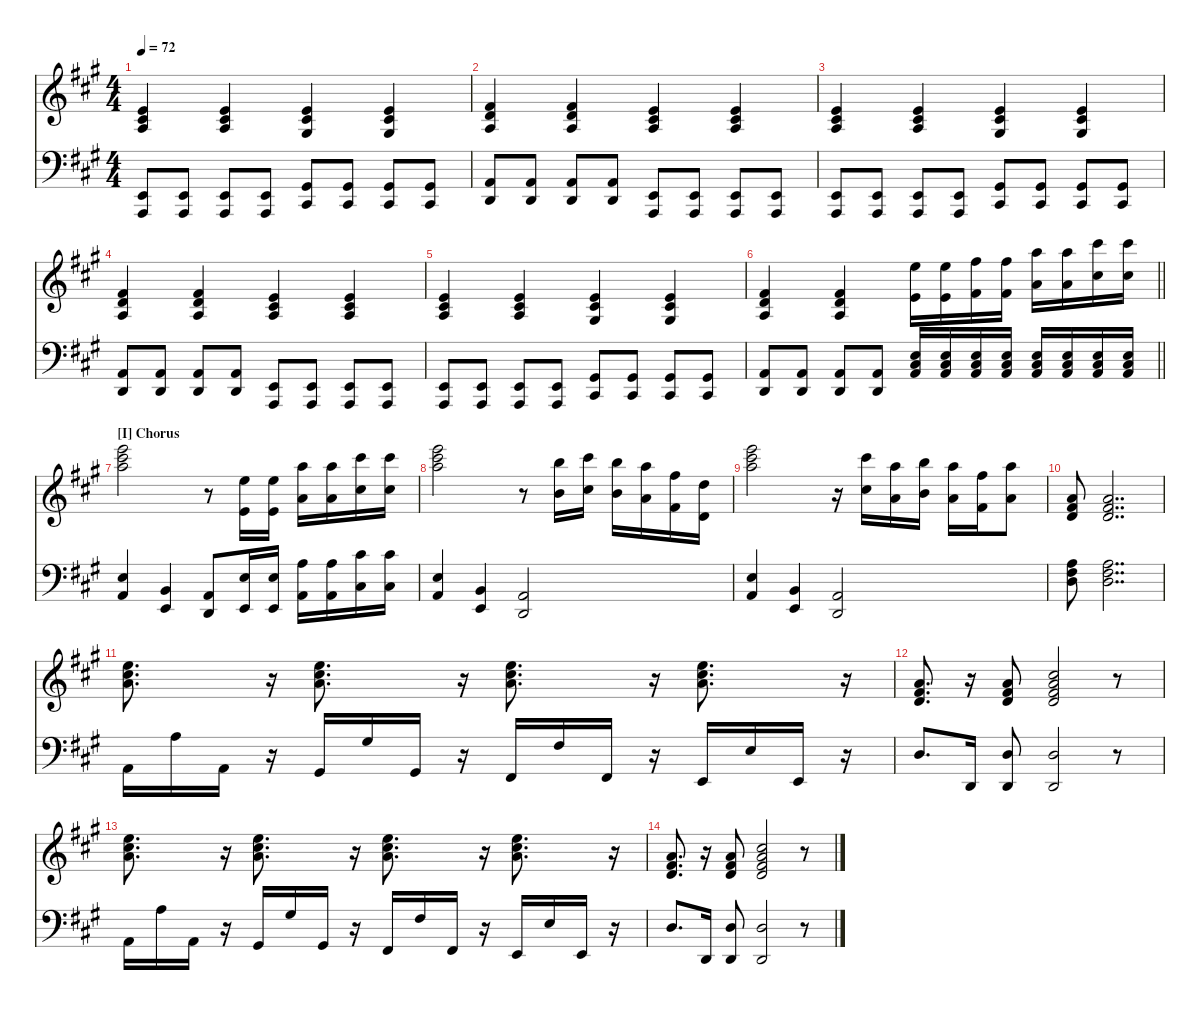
\hideDynamics
\bracketExtendMode nobrackets
\singleTrackTrackNamePolicy hidden
\multiTrackTrackNamePolicy hidden
\otherSystemsTrackNameOrientation horizontal
\track ("Acoustic Piano" "A-Piano") {instrument acousticgrandpiano}
\staff {score}
\tuning (E4 B3 G3 D3 A2 E2)
\ts (4 4)
\tempo 72
\clef g2
\ks a
(2.3{acc forcenatural} 2.2{acc #} 0.1{acc forcenatural}).4{dy mf beam Up} (2.3{acc forcenatural} 2.2{acc #} 0.1{acc forcenatural}).4{beam Up} (1.3{acc #} 2.2{acc #} 0.1{acc forcenatural}).4{beam Up} (1.3{acc #} 2.2{acc #} 0.1{acc forcenatural}).4{beam Up} |
(2.3{acc forcenatural} 3.2{acc forcenatural} 2.1{acc #}).4{beam Up} (2.3{acc forcenatural} 3.2{acc forcenatural} 2.1{acc #}).4{beam Up} (2.3{acc forcenatural} 2.2{acc #} 0.1{acc forcenatural}).4{beam Up} (2.3{acc forcenatural} 2.2{acc #} 0.1{acc forcenatural}).4{beam Up} |
(2.3{acc forcenatural} 2.2{acc #} 0.1{acc forcenatural}).4{beam Up} (2.3{acc forcenatural} 2.2{acc #} 0.1{acc forcenatural}).4{beam Up} (1.3{acc #} 2.2{acc #} 0.1{acc forcenatural}).4{beam Up} (1.3{acc #} 2.2{acc #} 0.1{acc forcenatural}).4{beam Up} |
(2.3{acc forcenatural} 3.2{acc forcenatural} 2.1{acc #}).4{beam Up} (2.3{acc forcenatural} 3.2{acc forcenatural} 2.1{acc #}).4{beam Up} (2.3{acc forcenatural} 2.2{acc #} 0.1{acc forcenatural}).4{beam Up} (2.3{acc forcenatural} 2.2{acc #} 0.1{acc forcenatural}).4{beam Up} |
(2.3{acc forcenatural} 2.2{acc #} 0.1{acc forcenatural}).4{beam Up} (2.3{acc forcenatural} 2.2{acc #} 0.1{acc forcenatural}).4{beam Up} (1.3{acc #} 2.2{acc #} 0.1{acc forcenatural}).4{beam Up} (1.3{acc #} 2.2{acc #} 0.1{acc forcenatural}).4{beam Up} |
\barLineRight lightlight
(7.4{acc forcenatural} 7.3{acc forcenatural} 7.2{acc #}).4{beam Up} (7.4{acc forcenatural} 7.3{acc forcenatural} 7.2{acc #}).4{beam Up} (9.3{acc forcenatural} 12.1{acc forcenatural}).16{beam Down} (12.1{acc forcenatural} 9.3{acc forcenatural}).16{beam Down} (11.3{acc #} 14.1{acc #}).16{beam Down} (14.1{acc #} 11.3{acc #}).16{beam Down} (14.3{acc forcenatural} 17.1{acc forcenatural}).16{beam Down} (14.3{acc forcenatural} 17.1{acc forcenatural}).16{beam Down} (18.3{acc #} 21.1{acc #}).16{beam Down} (23.4{acc #} 26.2{acc #}).16{beam Down} |
\section ("I" "Chorus")
(26.2{acc #} 24.1{acc forcenatural} 26.3{acc forcenatural}).2{beam Down} r.8{beam Down} (12.1{acc forcenatural} 9.3{acc forcenatural}).16{beam Up} (12.1{acc forcenatural} 9.3{acc forcenatural}).16{beam Up} (14.3{acc forcenatural} 17.1{acc forcenatural}).16{beam Down} (17.1{acc forcenatural} 14.3{acc forcenatural}).16{beam Down} (18.3{acc #} 21.1{acc #}).16{beam Down} (26.2{acc #} 23.4{acc #}).16{beam Down} |
(26.2{acc #} 24.1{acc forcenatural} 26.3{acc forcenatural}).2{beam Down} r.8{beam Down} (21.4{acc forcenatural} 19.1{acc forcenatural}).16{beam Down} (23.4{acc #} 21.1{acc #}).16{beam Down} (21.4{acc forcenatural} 19.1{acc forcenatural}).16{beam Down} (19.4{acc forcenatural} 17.1{acc forcenatural}).16{beam Down} (16.4{acc #} 14.1{acc #}).16{beam Down} (12.4{acc forcenatural} 10.1{acc forcenatural}).16{beam Down} |
(26.2{acc #} 24.1{acc forcenatural} 26.3{acc forcenatural}).2{beam Down} r.16{beam Down} (18.3{acc #} 21.1{acc #}).16{beam Down} (14.3{acc forcenatural} 17.1{acc forcenatural}).16{beam Down} (16.3{acc forcenatural} 19.1{acc forcenatural}).16{beam Down} (14.3{acc forcenatural} 17.1{acc forcenatural}).16{beam Down} (11.3{acc #} 14.1{acc #}).16{beam Down} (14.3{acc forcenatural} 17.1{acc forcenatural}).8{beam Down} |
(7.3{acc forcenatural} 5.1{acc forcenatural} 7.2{acc #}).8{beam Up} (7.3{acc forcenatural} 5.1{acc forcenatural} 7.2{acc #}).2{dd beam Up} |
(14.3{acc forcenatural} 14.2{acc #} 12.1{acc forcenatural}).8{d beam Down} r.16{beam Down} (14.3{acc forcenatural} 14.2{acc #} 12.1{acc forcenatural}).8{d beam Down} r.16{beam Down} (14.3{acc forcenatural} 14.2{acc #} 12.1{acc forcenatural}).8{d beam Down} r.16{beam Down} (14.3{acc forcenatural} 14.2{acc #} 12.1{acc forcenatural}).8{d beam Down} r.16{beam Down} |
(7.3{acc forcenatural} 7.2{acc #} 5.1{acc forcenatural}).8{d beam Up} r.16{beam Up} (12.4{acc forcenatural} 11.3{acc #} 10.2{acc forcenatural}).8{beam Up} (12.4{acc forcenatural} 11.3{acc #} 10.2{acc forcenatural} 9.1{acc #}).2{beam Up} r.8{beam Up} |
(14.3{acc forcenatural} 14.2{acc #} 12.1{acc forcenatural}).8{d beam Down} r.16{beam Down} (14.3{acc forcenatural} 14.2{acc #} 12.1{acc forcenatural}).8{d beam Down} r.16{beam Down} (14.3{acc forcenatural} 14.2{acc #} 12.1{acc forcenatural}).8{d beam Down} r.16{beam Down} (14.3{acc forcenatural} 14.2{acc #} 12.1{acc forcenatural}).8{d beam Down} r.16{beam Down} |
(7.3{acc forcenatural} 7.2{acc #} 5.1{acc forcenatural}).8{d beam Up} r.16{beam Up} (12.4{acc forcenatural} 11.3{acc #} 10.2{acc forcenatural}).8{beam Up} (12.4{acc forcenatural} 11.3{acc #} 10.2{acc forcenatural} 9.1{acc #}).2{beam Up} r.8{beam Up} |
\staff {score}
\tuning (E4 B3 G3 D3 A2 E2)
\clef f4
\ottava regular
\simile none
\ks a
(-12.5{acc forcenatural} 0.6{acc forcenatural}).8{dy mf beam Up} (-12.5{acc forcenatural} 0.6{acc forcenatural}).8{beam Up} (-12.5{acc forcenatural} 0.6{acc forcenatural}).8{beam Up} (-12.5{acc forcenatural} 0.6{acc forcenatural}).8{beam Up} (-8.5{acc #} 4.6{acc #}).8{beam Up} (-8.5{acc #} 4.6{acc #}).8{beam Up} (-8.5{acc #} 4.6{acc #}).8{beam Up} (-8.5{acc #} 4.6{acc #}).8{beam Up} |
(-2.6{acc forcenatural} 0.5{acc forcenatural}).8{beam Up} (-2.6{acc forcenatural} 0.5{acc forcenatural}).8{beam Up} (-2.6{acc forcenatural} 0.5{acc forcenatural}).8{beam Up} (-2.6{acc forcenatural} 0.5{acc forcenatural}).8{beam Up} (-12.5{acc forcenatural} 0.6{acc forcenatural}).8{beam Up} (-12.5{acc forcenatural} 0.6{acc forcenatural}).8{beam Up} (-12.5{acc forcenatural} 0.6{acc forcenatural}).8{beam Up} (-12.5{acc forcenatural} 0.6{acc forcenatural}).8{beam Up} |
(-12.5{acc forcenatural} 0.6{acc forcenatural}).8{beam Up} (-12.5{acc forcenatural} 0.6{acc forcenatural}).8{beam Up} (-12.5{acc forcenatural} 0.6{acc forcenatural}).8{beam Up} (-12.5{acc forcenatural} 0.6{acc forcenatural}).8{beam Up} (-8.5{acc #} 4.6{acc #}).8{beam Up} (-8.5{acc #} 4.6{acc #}).8{beam Up} (-8.5{acc #} 4.6{acc #}).8{beam Up} (-8.5{acc #} 4.6{acc #}).8{beam Up} |
(-2.6{acc forcenatural} 0.5{acc forcenatural}).8{beam Up} (-2.6{acc forcenatural} 0.5{acc forcenatural}).8{beam Up} (-2.6{acc forcenatural} 0.5{acc forcenatural}).8{beam Up} (-2.6{acc forcenatural} 0.5{acc forcenatural}).8{beam Up} (-12.5{acc forcenatural} 0.6{acc forcenatural}).8{beam Up} (-12.5{acc forcenatural} 0.6{acc forcenatural}).8{beam Up} (-12.5{acc forcenatural} 0.6{acc forcenatural}).8{beam Up} (-12.5{acc forcenatural} 0.6{acc forcenatural}).8{beam Up} |
(-12.5{acc forcenatural} 0.6{acc forcenatural}).8{beam Up} (-12.5{acc forcenatural} 0.6{acc forcenatural}).8{beam Up} (-12.5{acc forcenatural} 0.6{acc forcenatural}).8{beam Up} (-12.5{acc forcenatural} 0.6{acc forcenatural}).8{beam Up} (-8.5{acc #} 4.6{acc #}).8{beam Up} (-8.5{acc #} 4.6{acc #}).8{beam Up} (-8.5{acc #} 4.6{acc #}).8{beam Up} (-8.5{acc #} 4.6{acc #}).8{beam Up} |
\barLineRight lightlight
(-2.6{acc forcenatural} 0.5{acc forcenatural}).8{beam Up} (-2.6{acc forcenatural} 0.5{acc forcenatural}).8{beam Up} (-2.6{acc forcenatural} 0.5{acc forcenatural}).8{beam Up} (-2.6{acc forcenatural} 0.5{acc forcenatural}).8{beam Up} (5.6{acc forcenatural} 4.5{acc #} 2.4{acc forcenatural}).16{beam Up} (5.6{acc forcenatural} 4.5{acc #} 2.4{acc forcenatural}).16{beam Up} (5.6{acc forcenatural} 4.5{acc #} 2.4{acc forcenatural}).16{beam Up} (5.6{acc forcenatural} 4.5{acc #} 2.4{acc forcenatural}).16{beam Up} (5.6{acc forcenatural} 4.5{acc #} 2.4{acc forcenatural}).16{beam Up} (5.6{acc forcenatural} 4.5{acc #} 2.4{acc forcenatural}).16{beam Up} (5.6{acc forcenatural} 4.5{acc #} 2.4{acc forcenatural}).16{beam Up} (5.6{acc forcenatural} 4.5{acc #} 2.4{acc forcenatural}).16{beam Up} |
(0.5{acc forcenatural} 2.4{acc forcenatural}).4{beam Up} (0.6{acc forcenatural} 2.5{acc forcenatural}).4{beam Up} (0.5{acc forcenatural} -2.6{acc forcenatural}).8{beam Up} (0.6{acc forcenatural} 2.4{acc forcenatural}).16{beam Up} (2.4{acc forcenatural} 0.6{acc forcenatural}).16{beam Up} (0.5{acc forcenatural} 2.3{acc forcenatural}).16{beam Down} (2.3{acc forcenatural} 0.5{acc forcenatural}).16{beam Down} (4.5{acc #} 6.3{acc #}).16{beam Down} (4.5{acc #} 6.3{acc #}).16{beam Down} |
(0.5{acc forcenatural} 2.4{acc forcenatural}).4{beam Up} (0.6{acc forcenatural} 2.5{acc forcenatural}).4{beam Up} (0.5{acc forcenatural} -2.6{acc forcenatural}).2{beam Up} |
(0.5{acc forcenatural} 2.4{acc forcenatural}).4{beam Up} (0.6{acc forcenatural} 2.5{acc forcenatural}).4{beam Up} (0.5{acc forcenatural} -2.6{acc forcenatural}).2{beam Up} |
(2.3{acc forcenatural} 4.4{acc #} 5.5{acc forcenatural}).8{beam Down} (2.3{acc forcenatural} 4.4{acc #} 5.5{acc forcenatural}).2{dd beam Down} |
0.5{acc forcenatural}.16{beam Down} 2.3{acc forcenatural}.16{beam Down} 0.5{acc forcenatural}.16{beam Down} r.16{beam Down} 4.6{acc #}.16{beam Up} 6.4{acc #}.16{beam Up} 4.6{acc #}.16{beam Up} r.16{beam Up} 2.6{acc #}.16{beam Up} 4.4{acc #}.16{beam Up} 2.6{acc #}.16{beam Up} r.16{beam Up} 0.6{acc forcenatural}.16{beam Up} 2.4{acc forcenatural}.16{beam Up} 0.6{acc forcenatural}.16{beam Up} r.16{beam Up} |
0.4{acc forcenatural}.8{d beam Up} -2.6{acc forcenatural}.16{beam Up} (-2.6{acc forcenatural} 0.4{acc forcenatural}).8{beam Up} (-2.6{acc forcenatural} 0.4{acc forcenatural}).2{beam Up} r.8{beam Up} |
0.5{acc forcenatural}.16{beam Down} 2.3{acc forcenatural}.16{beam Down} 0.5{acc forcenatural}.16{beam Down} r.16{beam Down} 4.6{acc #}.16{beam Up} 6.4{acc #}.16{beam Up} 4.6{acc #}.16{beam Up} r.16{beam Up} 2.6{acc #}.16{beam Up} 4.4{acc #}.16{beam Up} 2.6{acc #}.16{beam Up} r.16{beam Up} 0.6{acc forcenatural}.16{beam Up} 2.4{acc forcenatural}.16{beam Up} 0.6{acc forcenatural}.16{beam Up} r.16{beam Up} |
0.4{acc forcenatural}.8{d beam Up} -2.6{acc forcenatural}.16{beam Up} (-2.6{acc forcenatural} 0.4{acc forcenatural}).8{beam Up} (-2.6{acc forcenatural} 0.4{acc forcenatural}).2{beam Up} r.8{beam Up} |
